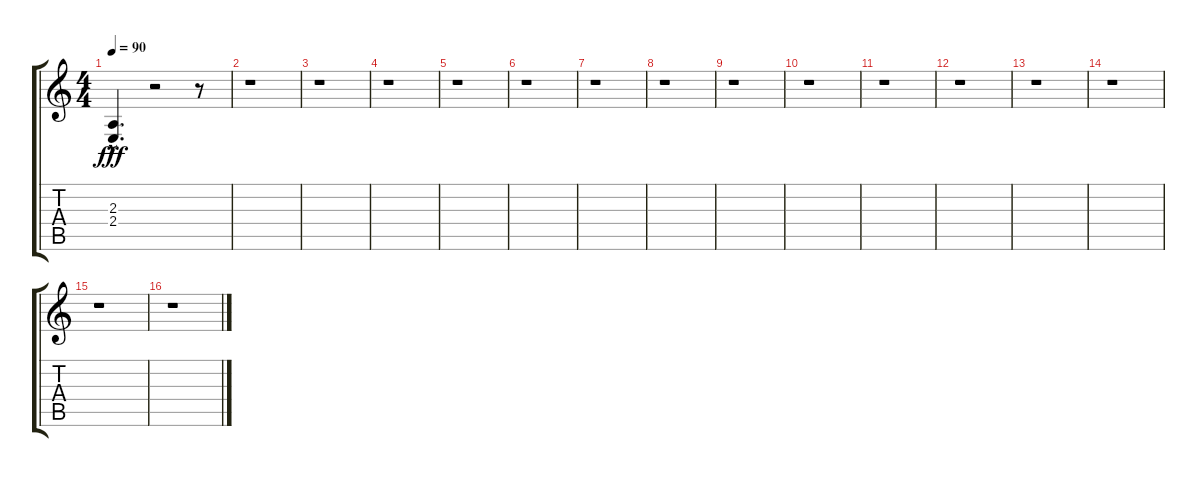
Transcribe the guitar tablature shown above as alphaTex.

\track "" {instrument brightacousticpiano}
\staff {score tabs}
\tuning (E4 B3 G3 D3 A2 E2) {hide}
\ts (4 4)
\tempo 90
\clef g2
\ks c
(2.3{hac} 2.4{hac}).4{d dy fff} r.2 r.8 |
r.1 |
r.1 |
r.1 |
r.1 |
r.1 |
r.1 |
r.1 |
r.1 |
r.1 |
r.1 |
r.1 |
r.1 |
r.1 |
r.1 |
r.1
